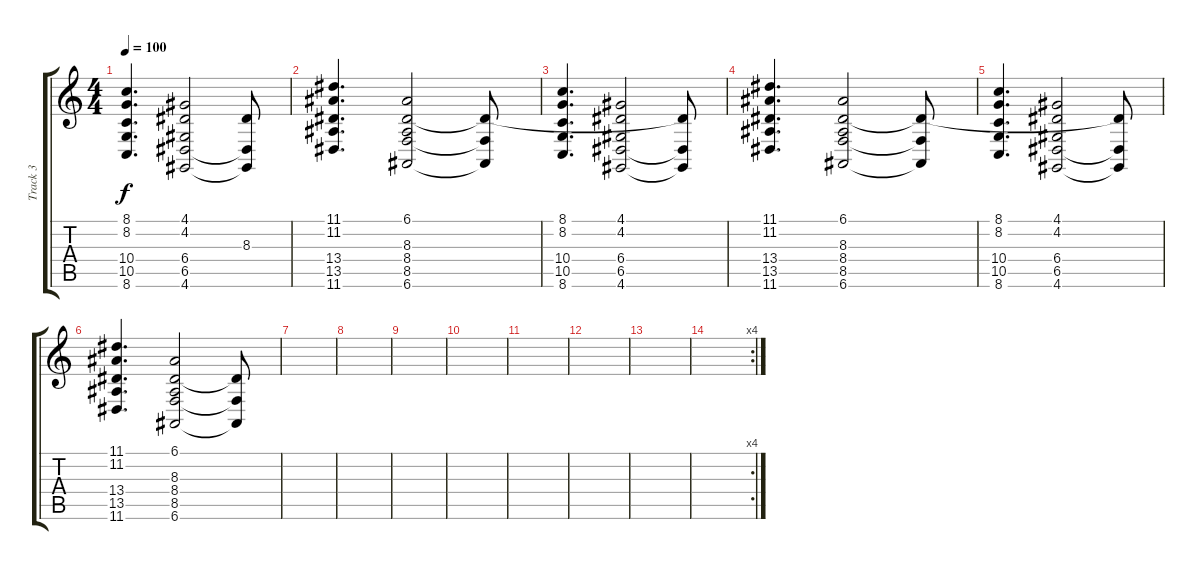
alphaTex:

\track ("Track 3" "Track 3") {instrument orchestrahit}
\staff {score tabs}
\tuning (E4 B3 G3 D3 A2 E2) {hide}
\ts (4 4)
\tempo 100
\clef g2
\ks c
(8.1 8.2 10.4 10.5 8.6).4{d dy f} (4.1 4.2 6.4 6.5 4.6).2 (8.3{t} 6.5{t} 4.6{t}).8 |
(11.1 11.2 13.4 13.5 11.6).4{d} (6.1 8.3 8.4 8.5 6.6).2 (8.3{t} 8.5{t} 6.6{t}).8 |
(8.1 8.2 10.4 10.5 8.6).4{d} (4.1 4.2 6.4 6.5 4.6).2 (8.3{t} 6.5{t} 4.6{t}).8 |
(11.1 11.2 13.4 13.5 11.6).4{d} (6.1 8.3 8.4 8.5 6.6).2 (8.3{t} 8.5{t} 6.6{t}).8 |
(8.1 8.2 10.4 10.5 8.6).4{d} (4.1 4.2 6.4 6.5 4.6).2 (8.3{t} 6.5{t} 4.6{t}).8 |
(11.1 11.2 13.4 13.5 11.6).4{d} (6.1 8.3 8.4 8.5 6.6).2 (8.3{t} 8.5{t} 6.6{t}).8 |
|
|
|
|
|
|
|
\rc 4
